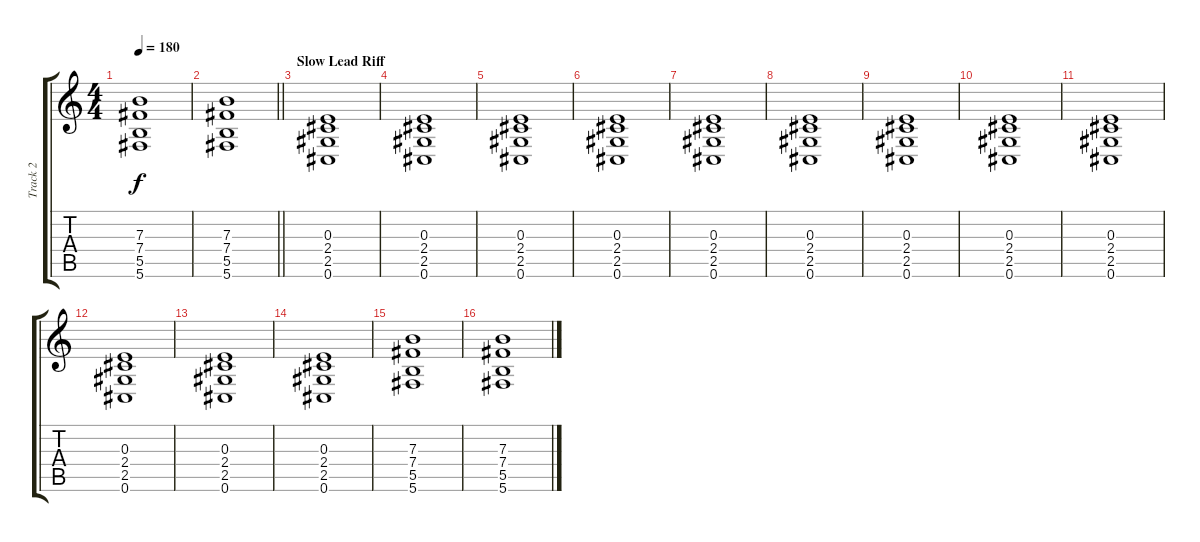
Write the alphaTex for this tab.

\track ("Track 2" "Track 2") {instrument distortionguitar}
\staff {score tabs}
\tuning (Db4 Ab3 E3 B2 Gb2 Db2) {hide}
\ts (4 4)
\tempo 180
\clef g2
\ks c
(7.3 7.4 5.5 5.6).1{dy f} |
\barLineRight lightlight
(7.3 7.4 5.5 5.6).1 |
\section ("" "Slow Lead Riff")
(0.3 2.4 2.5 0.6).1 |
(0.3 2.4 2.5 0.6).1 |
(0.3 2.4 2.5 0.6).1 |
(0.3 2.4 2.5 0.6).1 |
(0.3 2.4 2.5 0.6).1 |
(0.3 2.4 2.5 0.6).1 |
(0.3 2.4 2.5 0.6).1 |
(0.3 2.4 2.5 0.6).1 |
(0.3 2.4 2.5 0.6).1 |
(0.3 2.4 2.5 0.6).1 |
(0.3 2.4 2.5 0.6).1 |
(0.3 2.4 2.5 0.6).1 |
(7.3 7.4 5.5 5.6).1 |
(7.3 7.4 5.5 5.6).1
